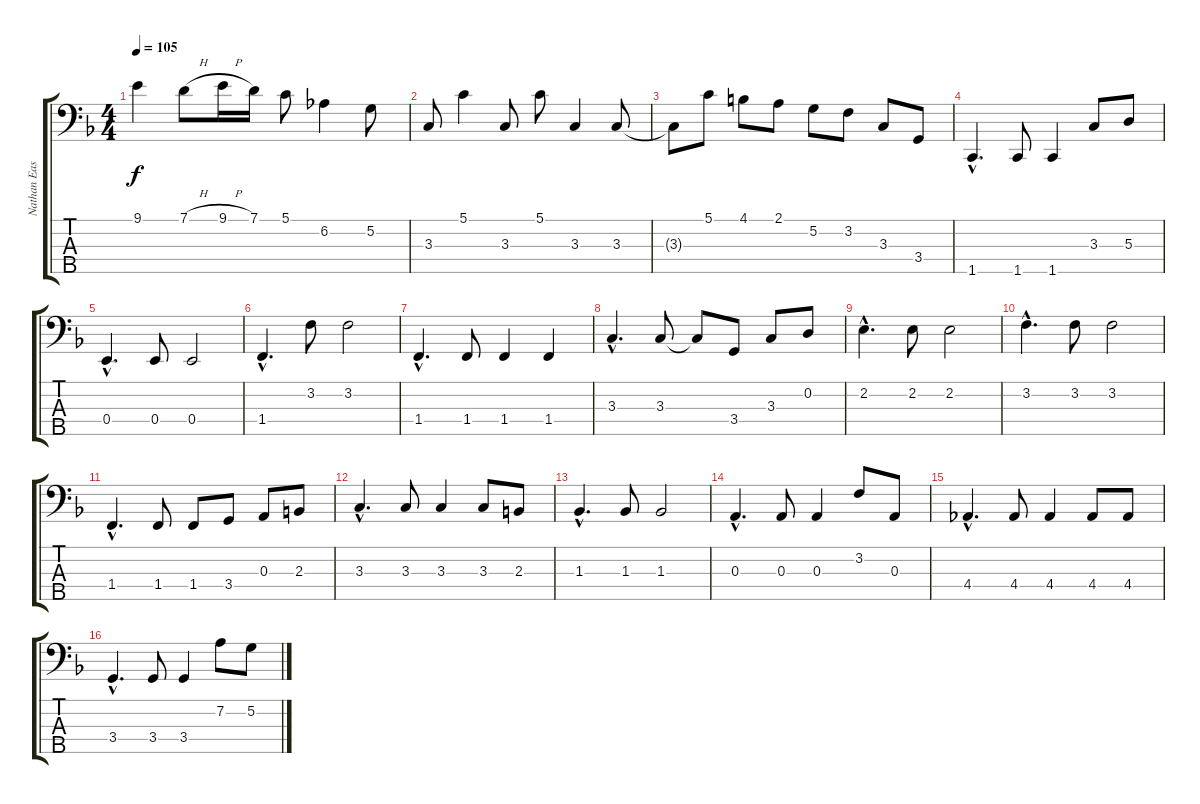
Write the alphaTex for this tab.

\track ("Nathan East Bass" "Nathan Eas") {instrument electricbassfinger}
\staff {score tabs}
\tuning (G2 D2 A1 E1 B0) {hide}
\ts (4 4)
\tempo 105
\clef f4
\ks f
9.1.4{dy f} 7.1{h}.8 9.1{h}.16 7.1.16 5.1.8 6.2.4 5.2.8 |
3.3.8 5.1.4 3.3.8 5.1.8 3.3.4 3.3.8 |
3.3{t}.8 5.1.8 4.1.8 2.1.8 5.2.8 3.2.8 3.3.8 3.4.8 |
1.5{hac}.4{d} 1.5.8 1.5.4 3.3.8 5.3.8 |
0.4{hac}.4{d} 0.4.8 0.4.2 |
1.4{hac}.4{d} 3.2.8 3.2.2 |
1.4{hac}.4{d} 1.4.8 1.4.4 1.4.4 |
3.3{hac}.4{d} 3.3.8 3.3{t}.8 3.4.8 3.3.8 0.2.8 |
2.2{hac}.4{d} 2.2.8 2.2.2 |
3.2{hac}.4{d} 3.2.8 3.2.2 |
1.4{hac}.4{d} 1.4.8 1.4.8 3.4.8 0.3.8 2.3.8 |
3.3{hac}.4{d} 3.3.8 3.3.4 3.3.8 2.3.8 |
1.3{hac}.4{d} 1.3.8 1.3.2 |
0.3{hac}.4{d} 0.3.8 0.3.4 3.2.8 0.3.8 |
4.4{hac}.4{d} 4.4.8 4.4.4 4.4.8 4.4.8 |
3.4{hac}.4{d} 3.4.8 3.4.4 7.2.8 5.2.8
